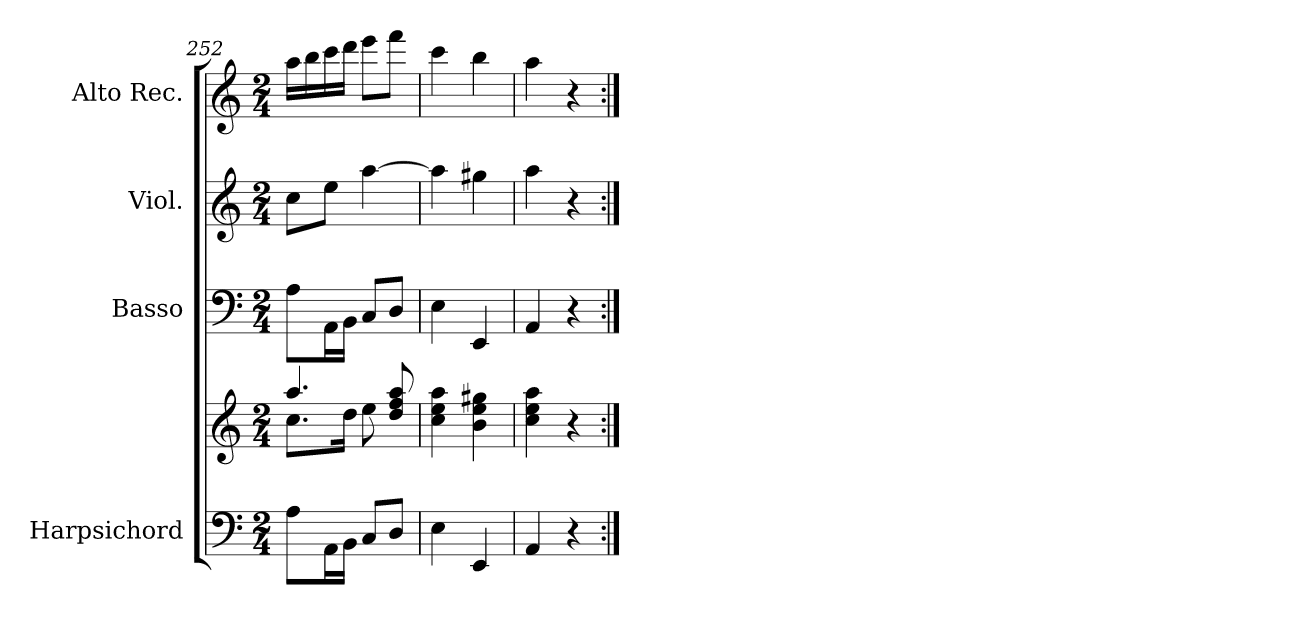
**kern	**kern	**kern	**kern	**kern
*part4	*part4	*part3	*part2	*part1
*staff5	*staff4	*staff3	*staff2	*staff1
*I"Harpsichord	*	*I"Basso	*I"Viol.	*I"Alto Rec.
*I'Hch.	*	*I'Bass.	*	*I'A.
*clefF4	*clefG2	*clefF4	*clefG2	*clefG2
*k[]	*k[]	*k[]	*k[]	*k[]
*M2/4	*M2/4	*M2/4	*M2/4	*M2/4
=252	=252	=252	=252	=252
*	*^	*	*	*
8A\L	4.aa/	8.cc\L	8A\L	8cc\L	16aa\LL
.	.	.	.	.	16bb\
16AA\L	.	.	16AA\L	8ee\J	16ccc\
16BB\JJ	.	16dd\Jk	16BB\JJ	.	16ddd\JJ
8C/L	.	8ee\	8C/L	[4aa\	8eee\L
8D/J	8dd/ 8ff/ 8aa/	8ryy	8D/J	.	8fff\J
*	*v	*v	*	*	*
=253	=253	=253	=253	=253
4E\	4cc\ 4ee\ 4aa\	4E\	4aa\]	4ccc\
4EE/	4b\ 4ee\ 4gg#X\	4EE/	4gg#X\	4bb\
=254	=254	=254	=254	=254
4AA/	4cc\ 4ee\ 4aa\	4AA/	4aa\	4aa\
4r	4r	4r	4r	4r
=:|!	=:|!	=:|!	=:|!	=:|!
*-	*-	*-	*-	*-
